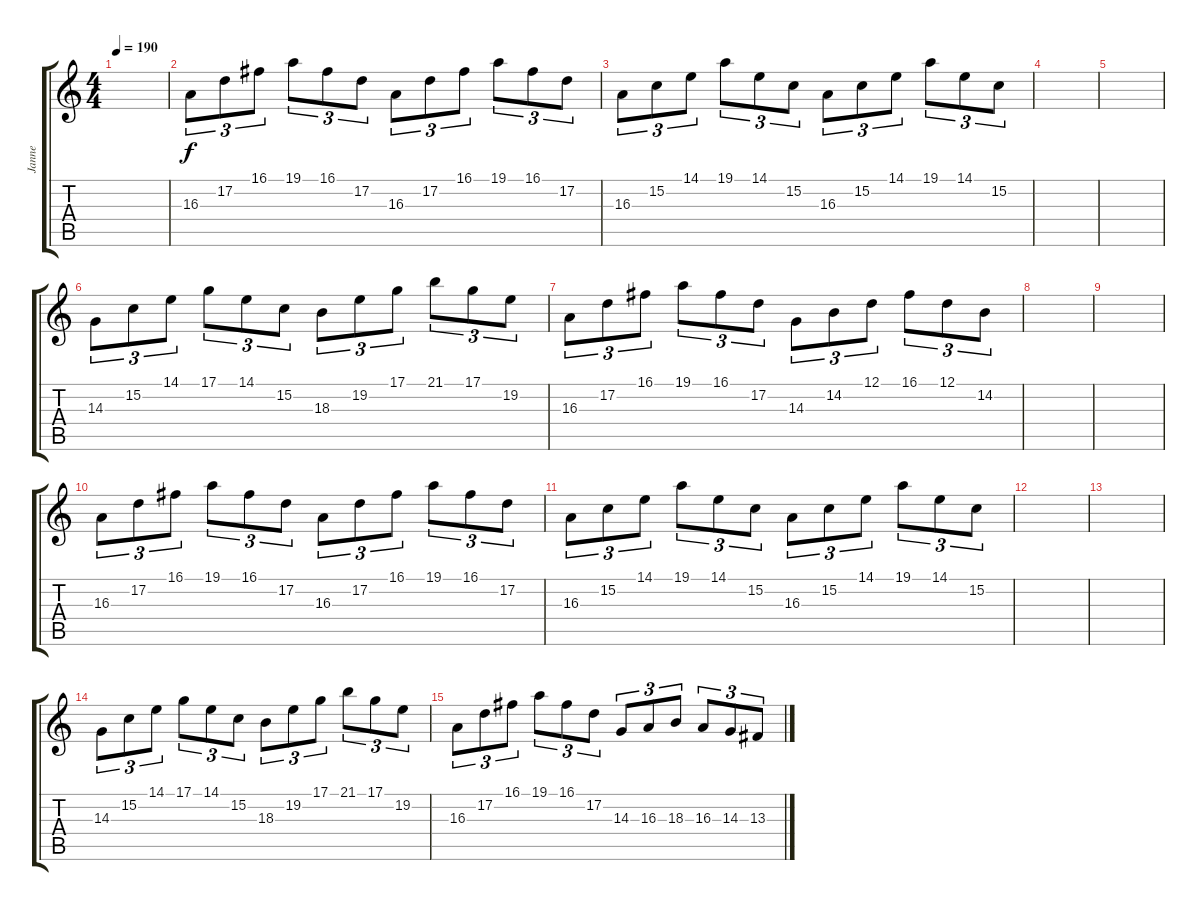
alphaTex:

\track ("Janne" "Janne") {instrument stringensemble1}
\staff {score tabs}
\tuning (D4 A3 F3 C3 G2 D2) {hide}
\ts (4 4)
\tempo 190
\clef g2
\ks c
|
16.3.8{tu (3 2) volume 12 instrument pad1newage} 17.2.8{tu (3 2)} 16.1.8{tu (3 2)} 19.1.8{tu (3 2)} 16.1.8{tu (3 2)} 17.2.8{tu (3 2)} 16.3.8{tu (3 2)} 17.2.8{tu (3 2)} 16.1.8{tu (3 2)} 19.1.8{tu (3 2)} 16.1.8{tu (3 2)} 17.2.8{tu (3 2)} |
16.3.8{tu (3 2)} 15.2.8{tu (3 2)} 14.1.8{tu (3 2)} 19.1.8{tu (3 2)} 14.1.8{tu (3 2)} 15.2.8{tu (3 2)} 16.3.8{tu (3 2)} 15.2.8{tu (3 2)} 14.1.8{tu (3 2)} 19.1.8{tu (3 2)} 14.1.8{tu (3 2)} 15.2.8{tu (3 2)} |
|
|
14.3.8{tu (3 2)} 15.2.8{tu (3 2)} 14.1.8{tu (3 2)} 17.1.8{tu (3 2)} 14.1.8{tu (3 2)} 15.2.8{tu (3 2)} 18.3.8{tu (3 2)} 19.2.8{tu (3 2)} 17.1.8{tu (3 2)} 21.1.8{tu (3 2)} 17.1.8{tu (3 2)} 19.2.8{tu (3 2)} |
16.3.8{tu (3 2)} 17.2.8{tu (3 2)} 16.1.8{tu (3 2)} 19.1.8{tu (3 2)} 16.1.8{tu (3 2)} 17.2.8{tu (3 2)} 14.3.8{tu (3 2)} 14.2.8{tu (3 2)} 12.1.8{tu (3 2)} 16.1.8{tu (3 2)} 12.1.8{tu (3 2)} 14.2.8{tu (3 2)} |
|
|
16.3.8{tu (3 2)} 17.2.8{tu (3 2)} 16.1.8{tu (3 2)} 19.1.8{tu (3 2)} 16.1.8{tu (3 2)} 17.2.8{tu (3 2)} 16.3.8{tu (3 2)} 17.2.8{tu (3 2)} 16.1.8{tu (3 2)} 19.1.8{tu (3 2)} 16.1.8{tu (3 2)} 17.2.8{tu (3 2)} |
16.3.8{tu (3 2)} 15.2.8{tu (3 2)} 14.1.8{tu (3 2)} 19.1.8{tu (3 2)} 14.1.8{tu (3 2)} 15.2.8{tu (3 2)} 16.3.8{tu (3 2)} 15.2.8{tu (3 2)} 14.1.8{tu (3 2)} 19.1.8{tu (3 2)} 14.1.8{tu (3 2)} 15.2.8{tu (3 2)} |
|
|
14.3.8{tu (3 2)} 15.2.8{tu (3 2)} 14.1.8{tu (3 2)} 17.1.8{tu (3 2)} 14.1.8{tu (3 2)} 15.2.8{tu (3 2)} 18.3.8{tu (3 2)} 19.2.8{tu (3 2)} 17.1.8{tu (3 2)} 21.1.8{tu (3 2)} 17.1.8{tu (3 2)} 19.2.8{tu (3 2)} |
16.3.8{tu (3 2)} 17.2.8{tu (3 2)} 16.1.8{tu (3 2)} 19.1.8{tu (3 2)} 16.1.8{tu (3 2)} 17.2.8{tu (3 2)} 14.3.8{tu (3 2)} 16.3.8{tu (3 2)} 18.3.8{tu (3 2)} 16.3.8{tu (3 2)} 14.3.8{tu (3 2)} 13.3.8{tu (3 2)}
